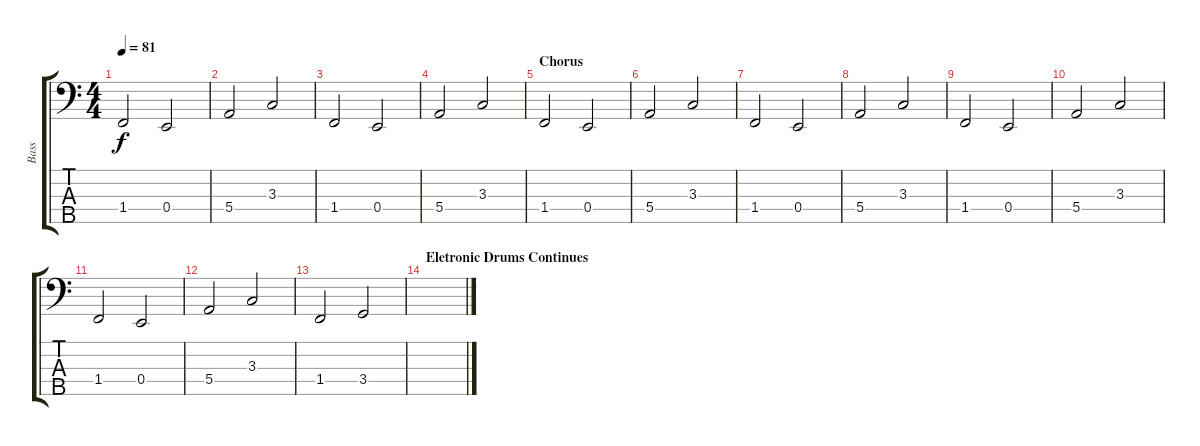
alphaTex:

\track ("Bass" "Bass") {instrument electricbassfinger}
\staff {score tabs}
\tuning (G2 D2 A1 E1 B0) {hide}
\ts (4 4)
\tempo 81
\clef f4
\ks c
1.4.2{dy f} 0.4.2 |
5.4.2 3.3.2 |
1.4.2 0.4.2 |
5.4.2 3.3.2 |
\section ("" "Chorus")
1.4.2 0.4.2 |
5.4.2 3.3.2 |
1.4.2 0.4.2 |
5.4.2 3.3.2 |
1.4.2 0.4.2 |
5.4.2 3.3.2 |
1.4.2 0.4.2 |
5.4.2 3.3.2 |
1.4.2 3.4.2 |
\section ("" "Eletronic Drums Continues")
